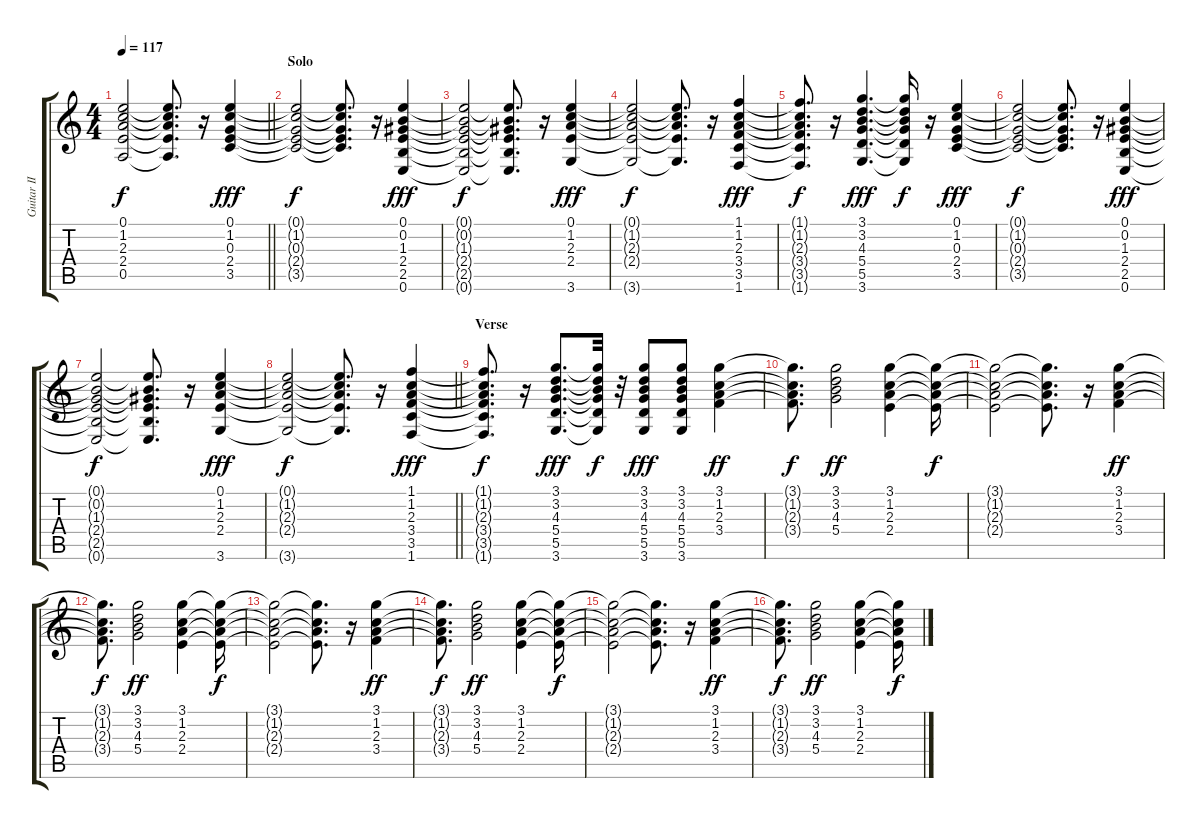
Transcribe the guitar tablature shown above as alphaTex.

\track ("Guitar II" "Guitar II") {instrument distortionguitar}
\staff {score tabs}
\tuning (E4 B3 G3 D3 A2 E2) {hide}
\ts (4 4)
\tempo 117
\clef g2
\barLineRight lightlight
\ks c
(0.1{t} 1.2{t} 2.3{t} 2.4{t} 0.5{t}).2{dy f} (0.1{t} 1.2{t} 2.3{t} 2.4{t} 0.5{t}).8{d} r.16 (0.1 1.2 0.3 2.4 3.5).4{dy fff} |
\section ("" "Solo")
(0.1{t} 1.2{t} 0.3{t} 2.4{t} 3.5{t}).2{dy f} (0.1{t} 1.2{t} 0.3{t} 2.4{t} 3.5{t}).8{d} r.16 (0.1 0.2 1.3 2.4 2.5 0.6).4{dy fff} |
(0.1{t} 0.2{t} 1.3{t} 2.4{t} 2.5{t} 0.6{t}).2{dy f} (0.1{t} 0.2{t} 1.3{t} 2.4{t} 2.5{t} 0.6{t}).8{d} r.16 (0.1 1.2 2.3 2.4 3.6).4{dy fff} |
(0.1{t} 1.2{t} 2.3{t} 2.4{t} 3.6{t}).2{dy f} (0.1{t} 1.2{t} 2.3{t} 2.4{t} 3.6{t}).8{d} r.16 (1.1 1.2 2.3 3.4 3.5 1.6).4{dy fff} |
(1.1{t} 1.2{t} 2.3{t} 3.4{t} 3.5{t} 1.6{t}).8{d dy f} r.16 (3.1 3.2 4.3 5.4 5.5 3.6).4{d dy fff} (3.1{t} 3.2{t} 4.3{t} 5.4{t} 5.5{t} 3.6{t}).16{dy f} r.16 (0.1 1.2 0.3 2.4 3.5).4{dy fff} |
(0.1{t} 1.2{t} 0.3{t} 2.4{t} 3.5{t}).2{dy f} (0.1{t} 1.2{t} 0.3{t} 2.4{t} 3.5{t}).8{d} r.16 (0.1 0.2 1.3 2.4 2.5 0.6).4{dy fff} |
(0.1{t} 0.2{t} 1.3{t} 2.4{t} 2.5{t} 0.6{t}).2{dy f} (0.1{t} 0.2{t} 1.3{t} 2.4{t} 2.5{t} 0.6{t}).8{d} r.16 (0.1 1.2 2.3 2.4 3.6).4{dy fff} |
\barLineRight lightlight
(0.1{t} 1.2{t} 2.3{t} 2.4{t} 3.6{t}).2{dy f} (0.1{t} 1.2{t} 2.3{t} 2.4{t} 3.6{t}).8{d} r.16 (1.1 1.2 2.3 3.4 3.5 1.6).4{dy fff} |
\section ("" "Verse")
(1.1{t} 1.2{t} 2.3{t} 3.4{t} 3.5{t} 1.6{t}).8{d dy f} r.16 (3.1 3.2 4.3 5.4 5.5 3.6).8{d dy fff} (3.1{t} 3.2{t} 4.3{t} 5.4{t} 5.5{t} 3.6{t}).32{dy f} r.32 (3.1 3.2 4.3 5.4 5.5 3.6).8{dy fff} (3.1 3.2 4.3 5.4 5.5 3.6).8 (3.1 1.2 2.3 3.4).4{dy ff} |
(3.1{t} 1.2{t} 2.3{t} 3.4{t}).8{d dy f} (3.1 3.2 4.3 5.4).2{dy ff} (3.1 1.2 2.3 2.4).4 (3.1{t} 1.2{t} 2.3{t} 2.4{t}).16{dy f} |
(3.1{t} 1.2{t} 2.3{t} 2.4{t}).2 (3.1{t} 1.2{t} 2.3{t} 2.4{t}).8{d} r.16 (3.1 1.2 2.3 3.4).4{dy ff} |
(3.1{t} 1.2{t} 2.3{t} 3.4{t}).8{d dy f} (3.1 3.2 4.3 5.4).2{dy ff} (3.1 1.2 2.3 2.4).4 (3.1{t} 1.2{t} 2.3{t} 2.4{t}).16{dy f} |
(3.1{t} 1.2{t} 2.3{t} 2.4{t}).2 (3.1{t} 1.2{t} 2.3{t} 2.4{t}).8{d} r.16 (3.1 1.2 2.3 3.4).4{dy ff} |
(3.1{t} 1.2{t} 2.3{t} 3.4{t}).8{d dy f} (3.1 3.2 4.3 5.4).2{dy ff} (3.1 1.2 2.3 2.4).4 (3.1{t} 1.2{t} 2.3{t} 2.4{t}).16{dy f} |
(3.1{t} 1.2{t} 2.3{t} 2.4{t}).2 (3.1{t} 1.2{t} 2.3{t} 2.4{t}).8{d} r.16 (3.1 1.2 2.3 3.4).4{dy ff} |
(3.1{t} 1.2{t} 2.3{t} 3.4{t}).8{d dy f} (3.1 3.2 4.3 5.4).2{dy ff} (3.1 1.2 2.3 2.4).4 (3.1{t} 1.2{t} 2.3{t} 2.4{t}).16{dy f}
